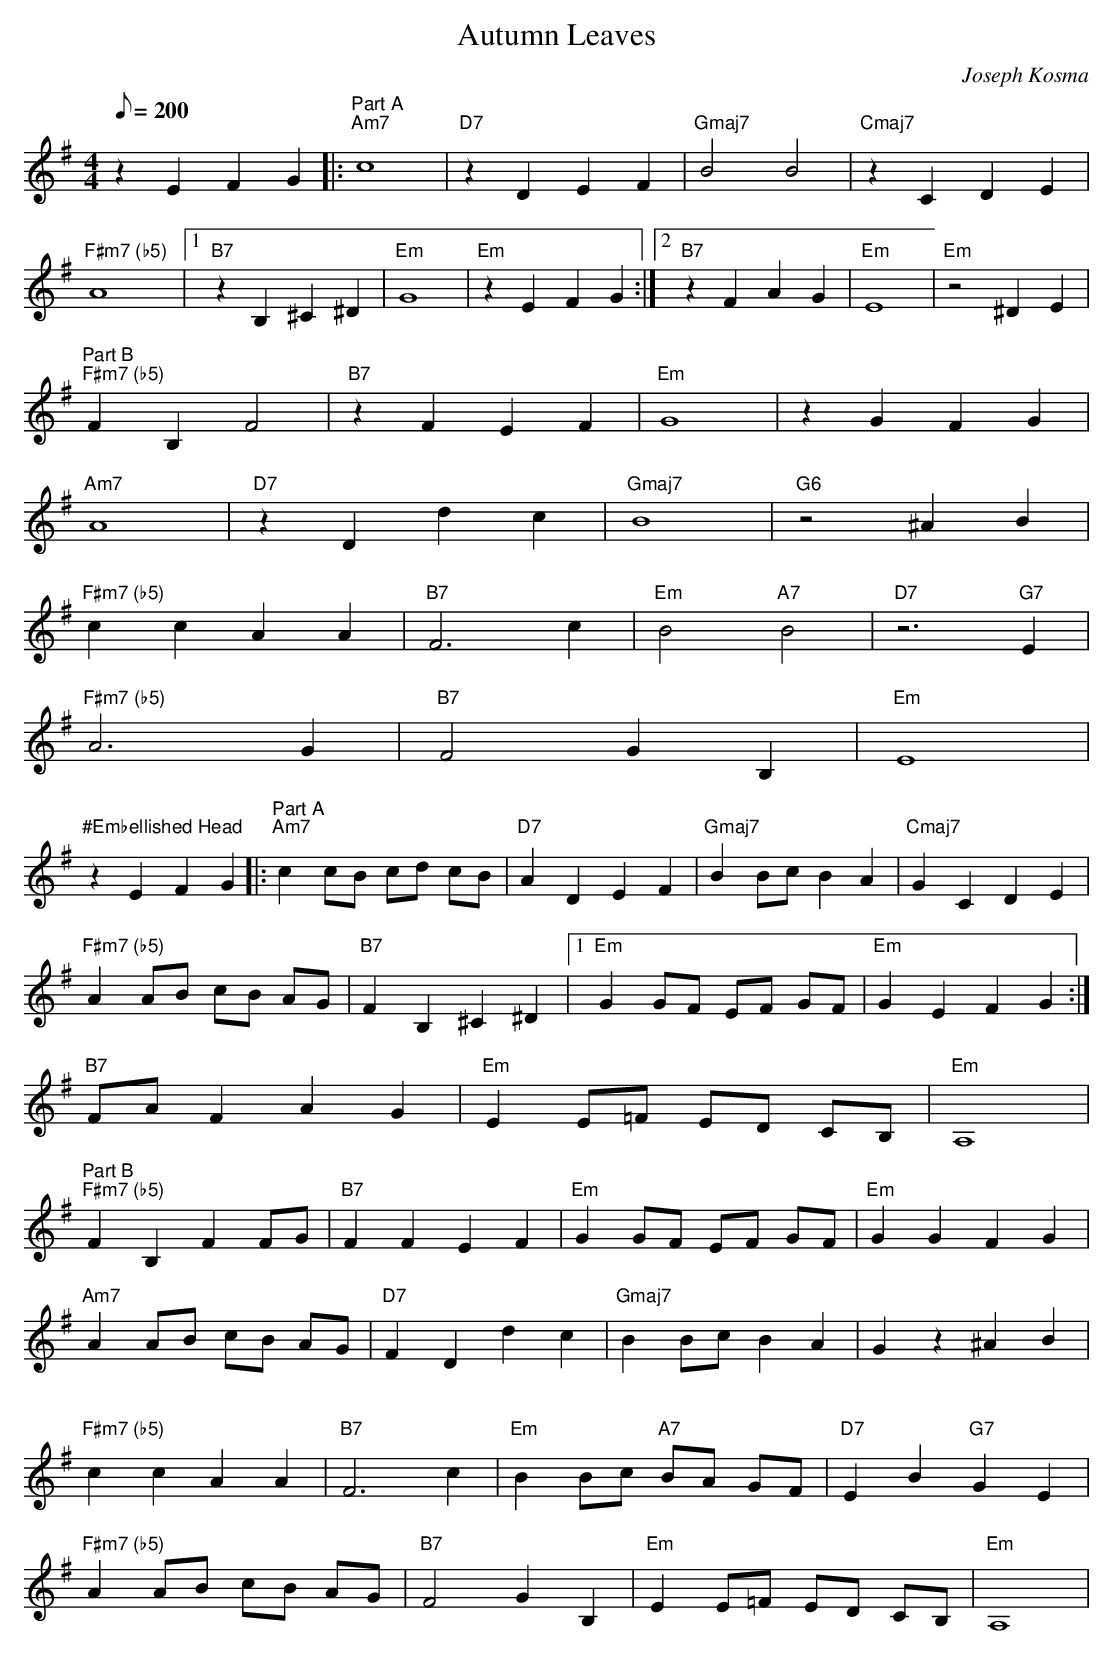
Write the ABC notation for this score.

X:1
T:Autumn Leaves
C:Joseph Kosma
L:1/8
Q:200
M:4/4
K:G
 z2 E2 F2 G2 |:"Part A""Am7"c8 | "D7"z2 D2 E2 F2 | "Gmaj7"B4 B4 | "Cmaj7"z2 C2 D2 E2 |
 "F#m7 (b5)"A8 |1"B7"z2 B,2 ^C2 ^D2 | "Em"G8| "Em"z2 E2 F2 G2 :|2 "B7"z2 F2 A2 G2 | "Em"E8 |"Em"z4 ^D2 E2 |
"Part B" "F#m7 (b5)"F2 B,2 F4 | "B7"z2 F2 E2 F2 | "Em"G8 | z2 G2 F2 G2 |
 "Am7"A8 | "D7"z2 D2 d2 c2 | "Gmaj7"B8 | "G6"z4 ^A2 B2 |
 "F#m7 (b5)"c2 c2 A2 A2 | "B7"F6 c2 | "Em"B4 "A7"B4 | "D7"z6 "G7"E2 |
 "F#m7 (b5)"A6 G2 | "B7"F4 G2 B,2 | "Em"E8 |
"#Embellished Head"
 z2 E2 F2 G2 |:"Part A""Am7"c2 cB cd cB | "D7"A2 D2 E2 F2 | "Gmaj7"B2 Bc B2 A2 | "Cmaj7"G2 C2 D2 E2 |
 "F#m7 (b5)"A2 AB cB AG | "B7"F2 B,2 ^C2 ^D2 |1 "Em"G2 GF EF GF | "Em"G2 E2 F2 G2 :|
 2 "B7"FA F2 A2 G2 | "Em"E2 E=F ED CB, | "Em"A,8 |
"Part B"
"F#m7 (b5)" F2 B,2 F2 FG | "B7"F2 F2 E2 F2 | "Em"G2 GF EF GF | "Em"G2 G2 F2 G2 |
 "Am7"A2 AB cB AG | "D7"F2 D2 d2 c2 | "Gmaj7"B2 Bc B2 A2 | G2 z2 ^A2 B2 |
 "F#m7 (b5)"c2 c2 A2 A2 | "B7"F6 c2 | "Em"B2 Bc "A7"BA GF | "D7"E2 B2 "G7"G2 E2 |
 "F#m7 (b5)"A2 AB cB AG | "B7"F4 G2 B,2 | "Em"E2 E=F ED CB, | "Em"A,8 |
